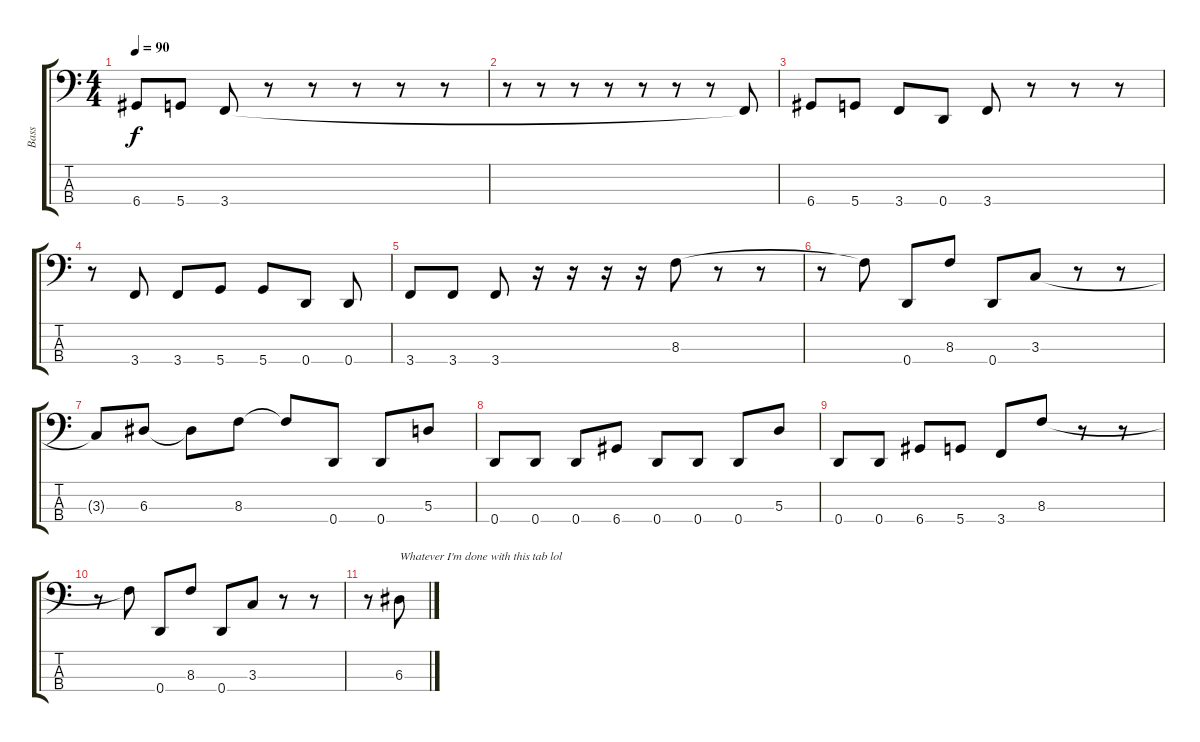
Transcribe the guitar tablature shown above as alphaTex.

\track ("Bass" "Bass") {instrument electricbassfinger}
\staff {score tabs}
\tuning (G2 D2 A1 D1) {hide}
\ts (4 4)
\tempo 90
\clef f4
\ks c
6.4.8{dy f} 5.4.8 3.4.8 r.8 r.8 r.8 r.8 r.8 |
r.8 r.8 r.8 r.8 r.8 r.8 r.8 3.4{t}.8 |
6.4.8 5.4.8 3.4.8 0.4.8 3.4.8 r.8 r.8 r.8 |
r.8 3.4.8 3.4.8 5.4.8 5.4.8 0.4.8 0.4.8 |
3.4.8 3.4.8 3.4.8 r.16 r.16 r.16 r.16 8.3.8 r.8 r.8 |
r.8 8.3{t}.8 0.4.8 8.3.8 0.4.8 3.3.8 r.8 r.8 |
3.3{t}.8 6.3.8 6.3{t}.8 8.3.8 8.3{t}.8 0.4.8 0.4.8 5.3.8 |
0.4.8 0.4.8 0.4.8 6.4.8 0.4.8 0.4.8 0.4.8 5.3.8 |
0.4.8 0.4.8 6.4.8 5.4.8 3.4.8 8.3.8 r.8 r.8 |
r.8 8.3{t}.8 0.4.8 8.3.8 0.4.8 3.3.8 r.8 r.8 |
r.8 6.3.8{txt "Whatever I'm done with this tab lol"}
